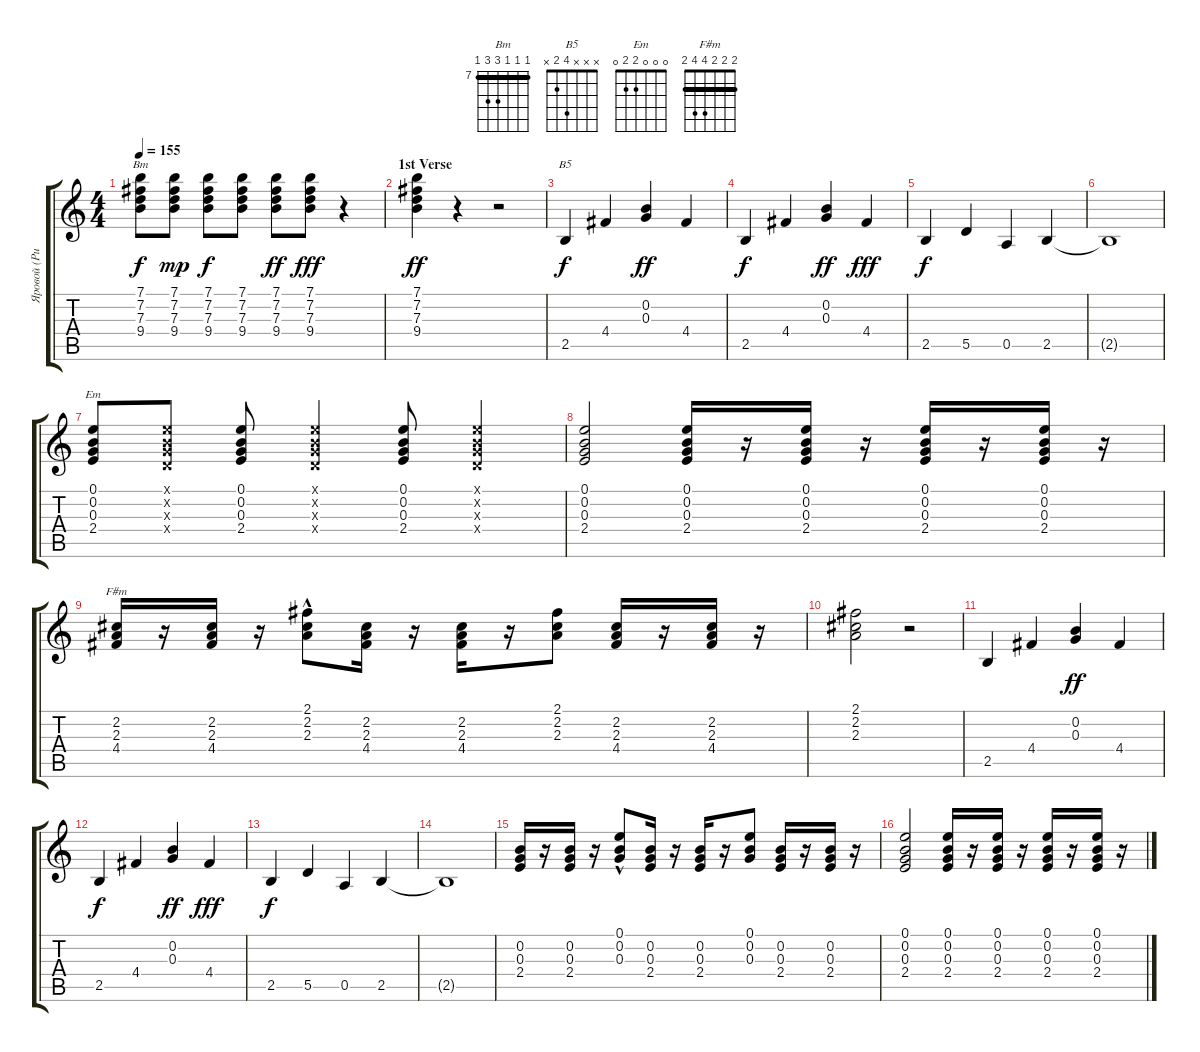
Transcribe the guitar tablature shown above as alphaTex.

\track ("Яровой (Ритм)" "Яровой (Ри") {instrument electricguitarclean}
\staff {score tabs}
\tuning (E4 B3 G3 D3 A2 E2) {hide}
\chord ("Bm" 7 7 7 9 9 7) {firstfret 7 barre 7}
\chord ("B5" x x x 4 2 x)
\chord ("Em" 0 0 0 2 2 0)
\chord ("F#m" 2 2 2 4 4 2) {barre 2}
\ts (4 4)
\tempo 155
\clef g2
\ks c
(7.1 7.2 7.3 9.4).8{ch "Bm" dy f} (7.1 7.2 7.3 9.4).8{dy mp} (7.1 7.2 7.3 9.4).8{dy f} (7.1 7.2 7.3 9.4).8 (7.1 7.2 7.3 9.4).8{dy ff} (7.1 7.2 7.3 9.4).8{dy fff} r.4 |
\section ("" "1st Verse")
(7.1 7.2 7.3 9.4).4{dy ff} r.4 r.2 |
2.5.4{ch "B5" dy f} 4.4.4 (0.2 0.3).4{dy ff} 4.4.4 |
2.5.4{dy f} 4.4.4 (0.2 0.3).4{dy ff} 4.4.4{dy fff} |
2.5.4{dy f} 5.5.4 0.5.4 2.5.4 |
2.5{t}.1 |
(0.1 0.2 0.3 2.4).8{ch "Em"} (0.1{x} 0.2{x} 0.3{x} 0.4{x}).8 (0.1 0.2 0.3 2.4).8 (0.1{x} 0.2{x} 0.3{x} 0.4{x}).4 (0.1 0.2 0.3 2.4).8 (0.1{x} 0.2{x} 0.3{x} 0.4{x}).4 |
(0.1 0.2 0.3 2.4).2 (0.1 0.2 0.3 2.4).16 r.16 (0.1 0.2 0.3 2.4).16 r.16 (0.1 0.2 0.3 2.4).16 r.16 (0.1 0.2 0.3 2.4).16 r.16 |
(2.2 2.3 4.4).16{ch "F#m"} r.16 (2.2 2.3 4.4).16 r.16 (2.1 2.2{hac} 2.3{hac}).8 (2.2 2.3 4.4).16 r.16 (2.2 2.3 4.4).16 r.16 (2.1 2.2 2.3).8 (2.2 2.3 4.4).16 r.16 (2.2 2.3 4.4).16 r.16 |
(2.1 2.2 2.3).2 r.2 |
2.5.4 4.4.4 (0.2 0.3).4{dy ff} 4.4.4 |
2.5.4{dy f} 4.4.4 (0.2 0.3).4{dy ff} 4.4.4{dy fff} |
2.5.4{dy f} 5.5.4 0.5.4 2.5.4 |
2.5{t}.1 |
(0.2 0.3 2.4).16 r.16 (0.2 0.3 2.4).16 r.16 (0.1 0.2{hac} 0.3{hac}).8 (0.2 0.3 2.4).16 r.16 (0.2 0.3 2.4).16 r.16 (0.1 0.2 0.3).8 (0.2 0.3 2.4).16 r.16 (0.2 0.3 2.4).16 r.16 |
(0.1 0.2 0.3 2.4).2 (0.1 0.2 0.3 2.4).16 r.16 (0.1 0.2 0.3 2.4).16 r.16 (0.1 0.2 0.3 2.4).16 r.16 (0.1 0.2 0.3 2.4).16 r.16
